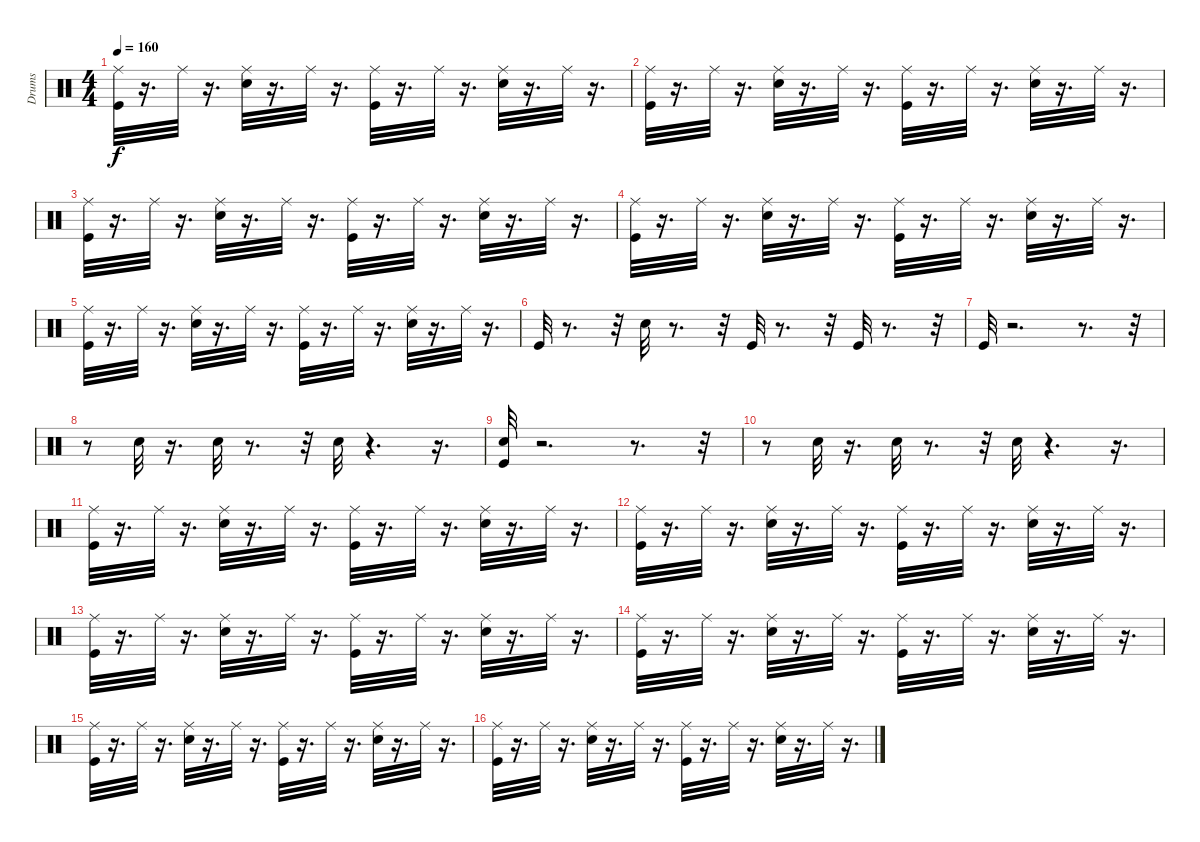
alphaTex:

\track ("Drums" "Drums") {instrument percussion}
\staff {score}
\articulation defaults
\ts (4 4)
\tempo 160
\clef neutral
\ks c
("Ride (middle)" "Kick (hit)").32{dy f} r.16{d} "Ride (middle)".32 r.16{d} ("Ride (middle)" "Snare (hit) 2").32 r.16{d} "Ride (middle)".32 r.16{d} ("Ride (middle)" "Kick (hit)").32 r.16{d} "Ride (middle)".32 r.16{d} ("Ride (middle)" "Snare (hit) 2").32 r.16{d} "Ride (middle)".32 r.16{d} |
("Ride (middle)" "Kick (hit)").32 r.16{d} "Ride (middle)".32 r.16{d} ("Ride (middle)" "Snare (hit) 2").32 r.16{d} "Ride (middle)".32 r.16{d} ("Ride (middle)" "Kick (hit)").32 r.16{d} "Ride (middle)".32 r.16{d} ("Ride (middle)" "Snare (hit) 2").32 r.16{d} "Ride (middle)".32 r.16{d} |
("Ride (middle)" "Kick (hit)").32 r.16{d} "Ride (middle)".32 r.16{d} ("Ride (middle)" "Snare (hit) 2").32 r.16{d} "Ride (middle)".32 r.16{d} ("Ride (middle)" "Kick (hit)").32 r.16{d} "Ride (middle)".32 r.16{d} ("Ride (middle)" "Snare (hit) 2").32 r.16{d} "Ride (middle)".32 r.16{d} |
("Ride (middle)" "Kick (hit)").32 r.16{d} "Ride (middle)".32 r.16{d} ("Ride (middle)" "Snare (hit) 2").32 r.16{d} "Ride (middle)".32 r.16{d} ("Ride (middle)" "Kick (hit)").32 r.16{d} "Ride (middle)".32 r.16{d} ("Ride (middle)" "Snare (hit) 2").32 r.16{d} "Ride (middle)".32 r.16{d} |
("Ride (middle)" "Kick (hit)").32 r.16{d} "Ride (middle)".32 r.16{d} ("Ride (middle)" "Snare (hit) 2").32 r.16{d} "Ride (middle)".32 r.16{d} ("Ride (middle)" "Kick (hit)").32 r.16{d} "Ride (middle)".32 r.16{d} ("Ride (middle)" "Snare (hit) 2").32 r.16{d} "Ride (middle)".32 r.16{d} |
"Kick (hit)".32 r.8{d} r.32 "Snare (hit) 2".32 r.8{d} r.32 "Kick (hit)".32 r.8{d} r.32 "Kick (hit)".32 r.8{d} r.32 |
"Kick (hit)".32 r.2{d} r.8{d} r.32 |
r.8 "Snare (hit) 2".32 r.16{d} "Snare (hit) 2".32 r.8{d} r.32 "Snare (hit) 2".32 r.4{d} r.16{d} |
("Kick (hit)" "Snare (hit) 2").32 r.2{d} r.8{d} r.32 |
r.8 "Snare (hit) 2".32 r.16{d} "Snare (hit) 2".32 r.8{d} r.32 "Snare (hit) 2".32 r.4{d} r.16{d} |
("Ride (middle)" "Kick (hit)").32 r.16{d} "Ride (middle)".32 r.16{d} ("Ride (middle)" "Snare (hit) 2").32 r.16{d} "Ride (middle)".32 r.16{d} ("Ride (middle)" "Kick (hit)").32 r.16{d} "Ride (middle)".32 r.16{d} ("Ride (middle)" "Snare (hit) 2").32 r.16{d} "Ride (middle)".32 r.16{d} |
("Ride (middle)" "Kick (hit)").32 r.16{d} "Ride (middle)".32 r.16{d} ("Ride (middle)" "Snare (hit) 2").32 r.16{d} "Ride (middle)".32 r.16{d} ("Ride (middle)" "Kick (hit)").32 r.16{d} "Ride (middle)".32 r.16{d} ("Ride (middle)" "Snare (hit) 2").32 r.16{d} "Ride (middle)".32 r.16{d} |
("Ride (middle)" "Kick (hit)").32 r.16{d} "Ride (middle)".32 r.16{d} ("Ride (middle)" "Snare (hit) 2").32 r.16{d} "Ride (middle)".32 r.16{d} ("Ride (middle)" "Kick (hit)").32 r.16{d} "Ride (middle)".32 r.16{d} ("Ride (middle)" "Snare (hit) 2").32 r.16{d} "Ride (middle)".32 r.16{d} |
("Ride (middle)" "Kick (hit)").32 r.16{d} "Ride (middle)".32 r.16{d} ("Ride (middle)" "Snare (hit) 2").32 r.16{d} "Ride (middle)".32 r.16{d} ("Ride (middle)" "Kick (hit)").32 r.16{d} "Ride (middle)".32 r.16{d} ("Ride (middle)" "Snare (hit) 2").32 r.16{d} "Ride (middle)".32 r.16{d} |
("Ride (middle)" "Kick (hit)").32 r.16{d} "Ride (middle)".32 r.16{d} ("Ride (middle)" "Snare (hit) 2").32 r.16{d} "Ride (middle)".32 r.16{d} ("Ride (middle)" "Kick (hit)").32 r.16{d} "Ride (middle)".32 r.16{d} ("Ride (middle)" "Snare (hit) 2").32 r.16{d} "Ride (middle)".32 r.16{d} |
("Ride (middle)" "Kick (hit)").32 r.16{d} "Ride (middle)".32 r.16{d} ("Ride (middle)" "Snare (hit) 2").32 r.16{d} "Ride (middle)".32 r.16{d} ("Ride (middle)" "Kick (hit)").32 r.16{d} "Ride (middle)".32 r.16{d} ("Ride (middle)" "Snare (hit) 2").32 r.16{d} "Ride (middle)".32 r.16{d}
